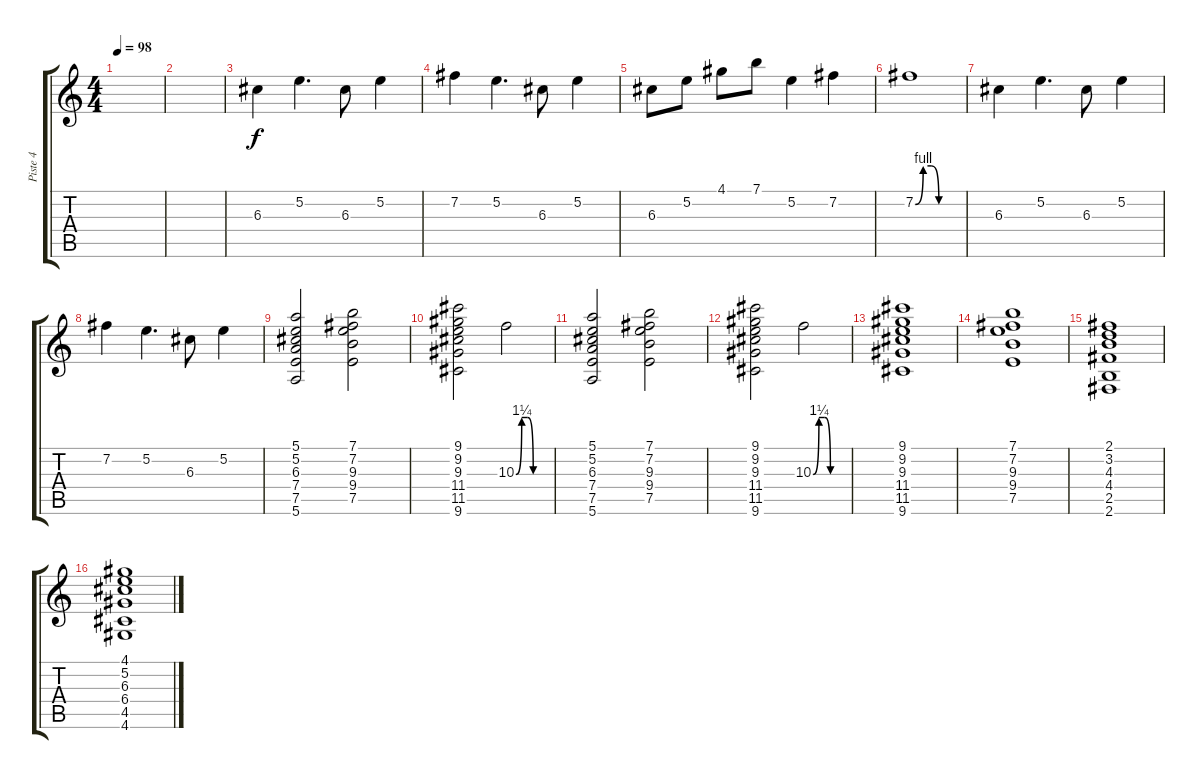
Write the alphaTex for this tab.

\track ("Piste 4" "Piste 4") {instrument overdrivenguitar}
\staff {score tabs}
\tuning (E4 B3 G3 D3 A2 E2) {hide}
\ts (4 4)
\tempo 98
\clef g2
\ks c
|
|
6.3.4 5.2.4{d} 6.3.8 5.2.4 |
7.2.4 5.2.4{d} 6.3.8 5.2.4 |
6.3.8 5.2.8 4.1.8 7.1.8 5.2.4 7.2.4 |
7.2{be (custom 0 0 10 4 20 4 30 0 60 0)}.1 |
6.3.4 5.2.4{d} 6.3.8 5.2.4 |
7.2.4 5.2.4{d} 6.3.8 5.2.4 |
(5.1 5.2 6.3 7.4 7.5 5.6).2 (7.1 7.2 9.3 9.4 7.5).2 |
(9.1 9.2 9.3 11.4 11.5 9.6).2 10.3{be (custom 0 0 10 5 20 5 30 0 44 0 49 0 60 0)}.2 |
(5.1 5.2 6.3 7.4 7.5 5.6).2 (7.1 7.2 9.3 9.4 7.5).2 |
(9.1 9.2 9.3 11.4 11.5 9.6).2 10.3{be (custom 0 0 10 5 20 5 30 0 44 0 49 0 60 0)}.2 |
(9.1 9.2 9.3 11.4 11.5 9.6).1 |
(7.1 7.2 9.3 9.4 7.5).1 |
(2.1 3.2 4.3 4.4 2.5 2.6).1 |
(4.1 5.2 6.3 6.4 4.5 4.6).1
